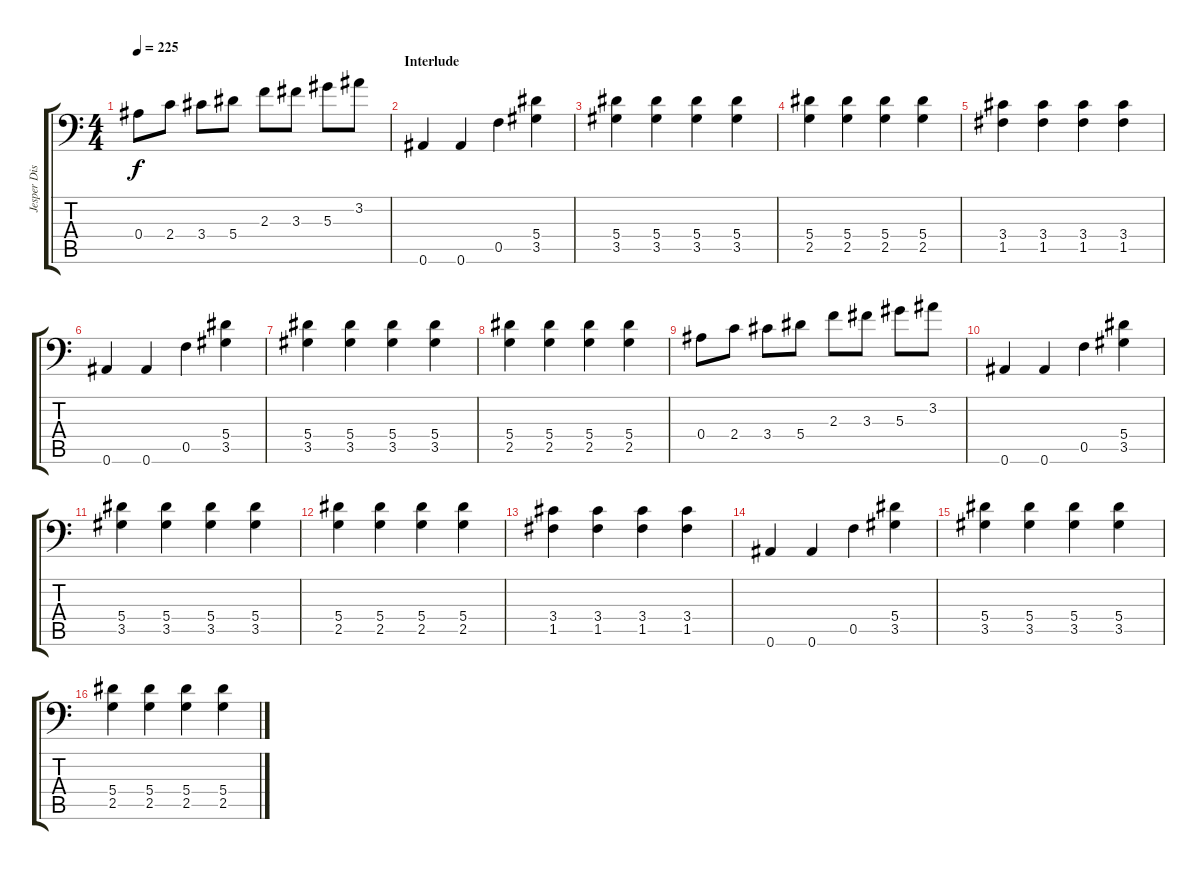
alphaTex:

\track ("Jesper Dist." "Jesper Dis") {instrument distortionguitar}
\staff {score tabs}
\tuning (C4 G3 Eb3 Bb2 F2 Bb1) {hide}
\ts (4 4)
\tempo 225
\clef f4
\ks c
0.4.8{dy f} 2.4.8 3.4.8 5.4.8 2.3.8 3.3.8 5.3.8 3.2.8 |
\section ("" "Interlude")
0.6.4 0.6.4 0.5.4 (5.4 3.5).4 |
(5.4 3.5).4 (5.4 3.5).4 (5.4 3.5).4 (5.4 3.5).4 |
(5.4 2.5).4 (5.4 2.5).4 (5.4 2.5).4 (5.4 2.5).4 |
(3.4 1.5).4 (3.4 1.5).4 (3.4 1.5).4 (3.4 1.5).4 |
0.6.4 0.6.4 0.5.4 (5.4 3.5).4 |
(5.4 3.5).4 (5.4 3.5).4 (5.4 3.5).4 (5.4 3.5).4 |
(5.4 2.5).4 (5.4 2.5).4 (5.4 2.5).4 (5.4 2.5).4 |
0.4.8 2.4.8 3.4.8 5.4.8 2.3.8 3.3.8 5.3.8 3.2.8 |
0.6.4 0.6.4 0.5.4 (5.4 3.5).4 |
(5.4 3.5).4 (5.4 3.5).4 (5.4 3.5).4 (5.4 3.5).4 |
(5.4 2.5).4 (5.4 2.5).4 (5.4 2.5).4 (5.4 2.5).4 |
(3.4 1.5).4 (3.4 1.5).4 (3.4 1.5).4 (3.4 1.5).4 |
0.6.4 0.6.4 0.5.4 (5.4 3.5).4 |
(5.4 3.5).4 (5.4 3.5).4 (5.4 3.5).4 (5.4 3.5).4 |
(5.4 2.5).4 (5.4 2.5).4 (5.4 2.5).4 (5.4 2.5).4
